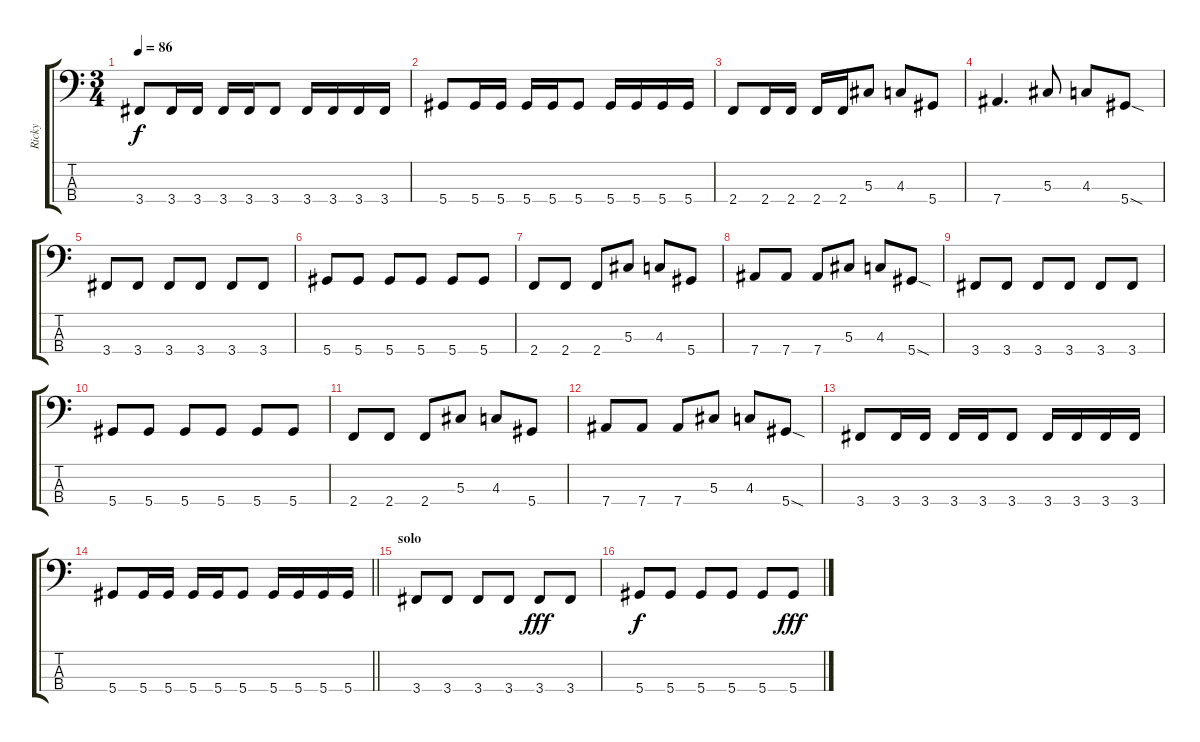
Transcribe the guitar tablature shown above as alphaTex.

\track ("Ricky" "Ricky") {instrument electricbasspick}
\staff {score tabs}
\tuning (Gb2 Db2 Ab1 Eb1) {hide}
\ts (3 4)
\tempo 86
\clef f4
\ks c
3.4.8{dy f} 3.4.16 3.4.16 3.4.16 3.4.16 3.4.8 3.4.16 3.4.16 3.4.16 3.4.16 |
5.4.8 5.4.16 5.4.16 5.4.16 5.4.16 5.4.8 5.4.16 5.4.16 5.4.16 5.4.16 |
2.4.8 2.4.16 2.4.16 2.4.16 2.4.16 5.3.8 4.3.8 5.4.8 |
7.4.4{d} 5.3.8 4.3.8 5.4{sod}.8 |
3.4.8 3.4.8 3.4.8 3.4.8 3.4.8 3.4.8 |
5.4.8 5.4.8 5.4.8 5.4.8 5.4.8 5.4.8 |
2.4.8 2.4.8 2.4.8 5.3.8 4.3.8 5.4.8 |
7.4.8 7.4.8 7.4.8 5.3.8 4.3.8 5.4{sod}.8 |
3.4.8 3.4.8 3.4.8 3.4.8 3.4.8 3.4.8 |
5.4.8 5.4.8 5.4.8 5.4.8 5.4.8 5.4.8 |
2.4.8 2.4.8 2.4.8 5.3.8 4.3.8 5.4.8 |
7.4.8 7.4.8 7.4.8 5.3.8 4.3.8 5.4{sod}.8 |
3.4.8 3.4.16 3.4.16 3.4.16 3.4.16 3.4.8 3.4.16 3.4.16 3.4.16 3.4.16 |
\barLineRight lightlight
5.4.8 5.4.16 5.4.16 5.4.16 5.4.16 5.4.8 5.4.16 5.4.16 5.4.16 5.4.16 |
\section ("" "solo")
3.4.8 3.4.8 3.4.8 3.4.8 3.4.8{dy fff} 3.4.8 |
5.4.8{dy f} 5.4.8 5.4.8 5.4.8 5.4.8 5.4.8{dy fff}
